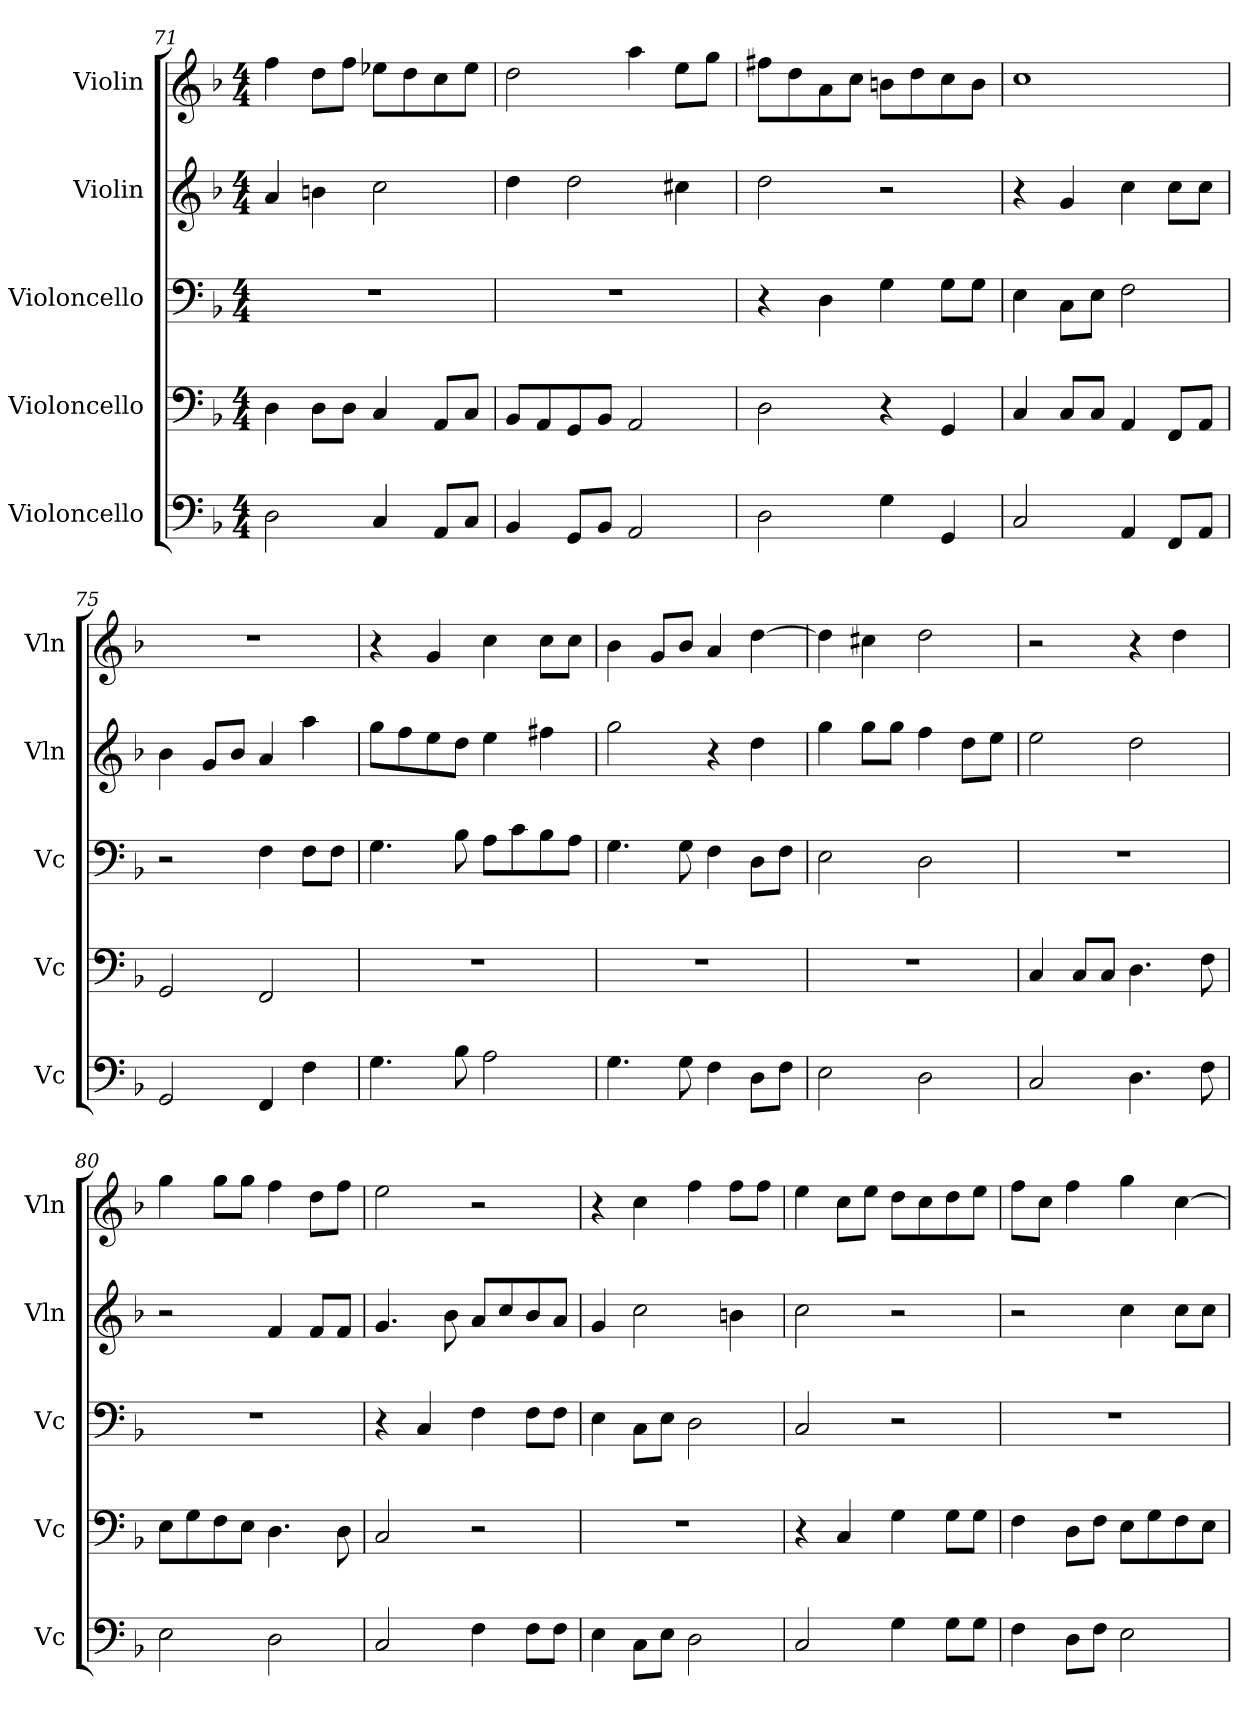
**kern	**kern	**kern	**kern	**kern
*part5	*part4	*part3	*part2	*part1
*staff5	*staff4	*staff3	*staff2	*staff1
*I"Violoncello	*I"Violoncello	*I"Violoncello	*I"Violin	*I"Violin
*I'Vc	*I'Vc	*I'Vc	*I'Vln	*I'Vln
*clefF4	*clefF4	*clefF4	*clefG2	*clefG2
*k[b-]	*k[b-]	*k[b-]	*k[b-]	*k[b-]
*M4/4	*M4/4	*M4/4	*M4/4	*M4/4
=71	=71	=71	=71	=71
2D\	4D\	1r	4a/	4ff\
.	8D\L	.	4bn\	8dd\L
.	8D\J	.	.	8ff\J
4C/	4C/	.	2cc\	8ee-X\L
.	.	.	.	8dd\
8AA/L	8AA/L	.	.	8cc\
8C/J	8C/J	.	.	8ee-\J
=72	=72	=72	=72	=72
4BB-/	8BB-/L	1r	4dd\	2dd\
.	8AA/	.	.	.
8GG/L	8GG/	.	2dd\	.
8BB-/J	8BB-/J	.	.	.
2AA/	2AA/	.	.	4aa\
.	.	.	4cc#X\	8ee\L
.	.	.	.	8gg\J
=73	=73	=73	=73	=73
2D\	2D\	4r	2dd\	8ff#X\L
.	.	.	.	8dd\
.	.	4D\	.	8a\
.	.	.	.	8cc\J
4G\	4r	4G\	2r	8bn\L
.	.	.	.	8dd\
4GG/	4GG/	8G\L	.	8cc\
.	.	8G\J	.	8b\J
=74	=74	=74	=74	=74
2C/	4C/	4E\	4r	1cc
.	8C/L	8C\L	4g/	.
.	8C/J	8E\J	.	.
4AA/	4AA/	2F\	4cc\	.
8FF/L	8FF/L	.	8cc\L	.
8AA/J	8AA/J	.	8cc\J	.
=75	=75	=75	=75	=75
2GG/	2GG/	2r	4b-\	1r
.	.	.	8g/L	.
.	.	.	8b-/J	.
4FF/	2FF/	4F\	4a/	.
4F\	.	8F\L	4aa\	.
.	.	8F\J	.	.
=76	=76	=76	=76	=76
4.G\	1r	4.G\	8gg\L	4r
.	.	.	8ff\	.
.	.	.	8ee\	4g/
8B-\	.	8B-\	8dd\J	.
2A\	.	8A\L	4ee\	4cc\
.	.	8c\	.	.
.	.	8B-\	4ff#X\	8cc\L
.	.	8A\J	.	8cc\J
=77	=77	=77	=77	=77
4.G\	1r	4.G\	2gg\	4b-\
.	.	.	.	8g/L
8G\	.	8G\	.	8b-/J
4F\	.	4F\	4r	4a/
8D\L	.	8D\L	4dd\	[4dd\
8F\J	.	8F\J	.	.
=78	=78	=78	=78	=78
2E\	1r	2E\	4gg\	4dd\]
.	.	.	8gg\L	4cc#X\
.	.	.	8gg\J	.
2D\	.	2D\	4ff\	2dd\
.	.	.	8dd\L	.
.	.	.	8ee\J	.
=79	=79	=79	=79	=79
2C/	4C/	1r	2ee\	2r
.	8C/L	.	.	.
.	8C/J	.	.	.
4.D\	4.D\	.	2dd\	4r
.	.	.	.	4dd\
8F\	8F\	.	.	.
=80	=80	=80	=80	=80
2E\	8E\L	1r	2r	4gg\
.	8G\	.	.	.
.	8F\	.	.	8gg\L
.	8E\J	.	.	8gg\J
2D\	4.D\	.	4f/	4ff\
.	.	.	8f/L	8dd\L
.	8D\	.	8f/J	8ff\J
=81	=81	=81	=81	=81
2C/	2C/	4r	4.g/	2ee\
.	.	4C/	.	.
.	.	.	8b-\	.
4F\	2r	4F\	8a/L	2r
.	.	.	8cc/	.
8F\L	.	8F\L	8b-/	.
8F\J	.	8F\J	8a/J	.
=82	=82	=82	=82	=82
4E\	1r	4E\	4g/	4r
8C\L	.	8C\L	2cc\	4cc\
8E\J	.	8E\J	.	.
2D\	.	2D\	.	4ff\
.	.	.	4bn\	8ff\L
.	.	.	.	8ff\J
=83	=83	=83	=83	=83
2C/	4r	2C/	2cc\	4ee\
.	4C/	.	.	8cc\L
.	.	.	.	8ee\J
4G\	4G\	2r	2r	8dd\L
.	.	.	.	8cc\
8G\L	8G\L	.	.	8dd\
8G\J	8G\J	.	.	8ee\J
=84	=84	=84	=84	=84
4F\	4F\	1r	2r	8ff\L
.	.	.	.	8cc\J
8D\L	8D\L	.	.	4ff\
8F\J	8F\J	.	.	.
2E\	8E\L	.	4cc\	4gg\
.	8G\	.	.	.
.	8F\	.	8cc\L	[4cc\
.	8E\J	.	8cc\J	.
=	=	=	=	=
*-	*-	*-	*-	*-
